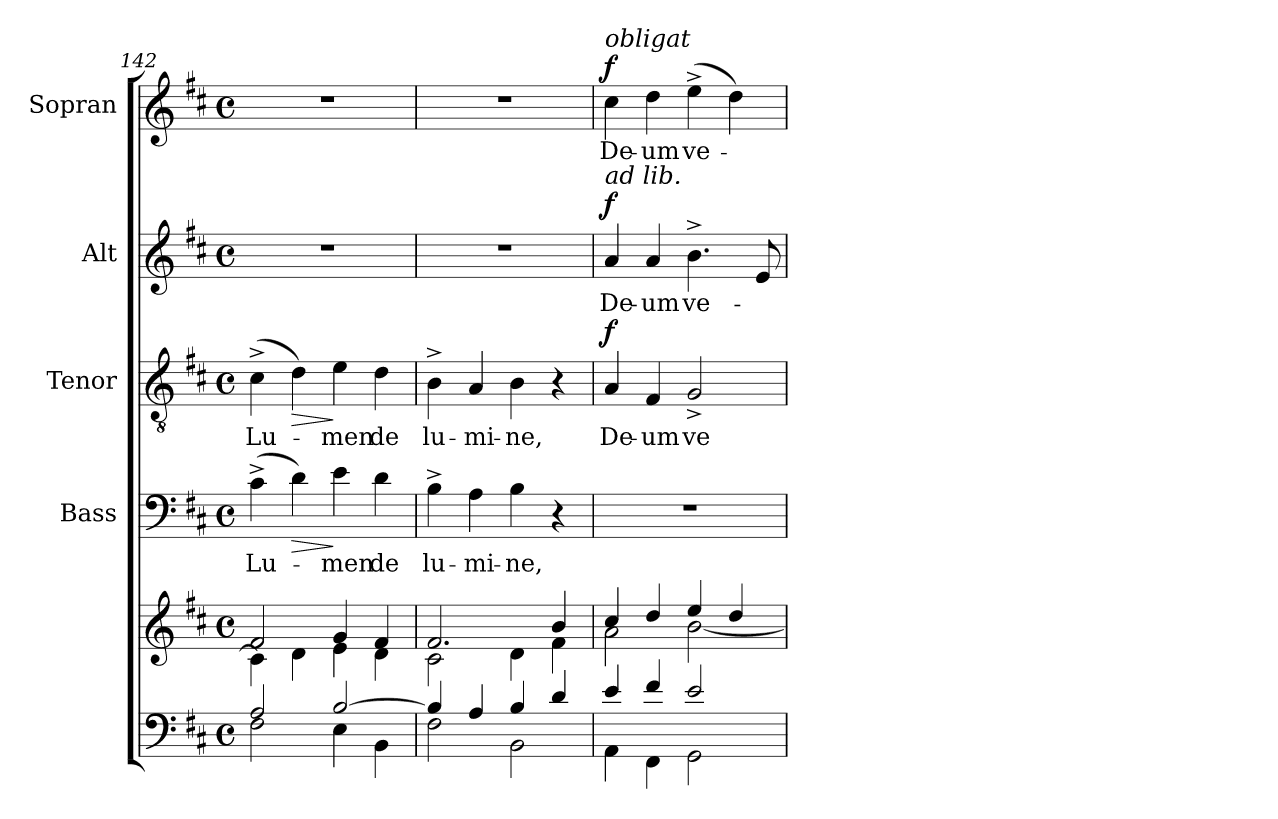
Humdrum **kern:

**kern	**kern	**kern	**text	**dynam	**kern	**text	**dynam	**kern	**text	**dynam	**kern	**text	**dynam
*part5	*part5	*part4	*part4	*part4	*part3	*part3	*part3	*part2	*part2	*part2	*part1	*part1	*part1
*staff6	*staff5	*staff4	*staff4	*staff4	*staff3	*staff3	*staff3	*staff2	*staff2	*staff2	*staff1	*staff1	*staff1
*	*	*I"Bass	*	*	*I"Tenor	*	*	*I"Alt	*	*	*I"Sopran	*	*
*	*	*I'B.	*	*	*I'T.	*	*	*I'A.	*	*	*I'S.	*	*
!!LO:LB:g=z
*clefF4	*clefG2	*clefF4	*	*	*clefGv2	*	*	*clefG2	*	*	*clefG2	*	*
*k[f#c#]	*k[f#c#]	*k[f#c#]	*	*	*k[f#c#]	*	*	*k[f#c#]	*	*	*k[f#c#]	*	*
*D:	*D:	*D:	*	*	*D:	*	*	*D:	*	*	*D:	*	*
*M4/4	*M4/4	*M4/4	*	*	*M4/4	*	*	*M4/4	*	*	*M4/4	*	*
*met(c)	*met(c)	*met(c)	*	*	*met(c)	*	*	*met(c)	*	*	*met(c)	*	*
=142	=142	=142	=142	=142	=142	=142	=142	=142	=142	=142	=142	=142	=142
*^	*^	*	*	*	*	*	*	*	*	*	*	*	*
!	!	!	!	!	!LO:LY:b	!	!	!LO:LY:b	!	!	!	!	!	!	!
2A/	2F#\	2f#/	4c#\]	(>4c#^>\	Lu-	.	(>4c#^>\	Lu-	.	1r	.	.	1r	.	.
!	!	!	!	!	!	!LO:HP:b	!	!	!LO:HP:b	!	!	!	!	!	!
.	.	.	4d\	4d\)	.	>	4d\)	.	>	.	.	.	.	.	.
!	!	!	!	!	!LO:LY:b	!	!	!LO:LY:b	!	!	!	!	!	!	!
[>2B/	4E\	4g/	4e\	4e\	-men	]	4e\	-men	]	.	.	.	.	.	.
!	!	!	!	!	!LO:LY:b	!	!	!LO:LY:b	!	!	!	!	!	!	!
.	4BB\	4f#/	4d\	4d\	de	.	4d\	de	.	.	.	.	.	.	.
=143	=143	=143	=143	=143	=143	=143	=143	=143	=143	=143	=143	=143	=143	=143	=143
!	!	!	!	!	!LO:LY:b	!	!	!LO:LY:b	!	!	!	!	!	!	!
4B/]	2F#\	2.f#/	2c#\	4B^>\	lu-	.	4B^>\	lu-	.	1r	.	.	1r	.	.
!	!	!	!	!	!LO:LY:b	!	!	!LO:LY:b	!	!	!	!	!	!	!
4A/	.	.	.	4A\	-mi-	.	4A/	-mi-	.	.	.	.	.	.	.
!	!	!	!	!	!LO:LY:b	!	!	!LO:LY:b	!	!	!	!	!	!	!
4B/	2BB\	.	4d\	4B\	-ne,	.	4B\	-ne,	.	.	.	.	.	.	.
4d/	.	4b/	4f#\	4r	.	.	4r	.	.	.	.	.	.	.	.
=144	=144	=144	=144	=144	=144	=144	=144	=144	=144	=144	=144	=144	=144	=144	=144
!	!	!	!	!	!	!	!	!	!	!	!	!	!LO:TX:a:i:t=obligat	!	!
!	!	!	!	!	!	!	!	!	!	!LO:TX:a:i:t=ad lib.	!	!	!	!	!
!	!	!	!	!	!	!	!	!LO:LY:b	!LO:DY:a	!	!LO:LY:b	!LO:DY:a	!	!LO:LY:b	!LO:DY:a
4e/	4AA\	4cc#/	2a\	1r	.	.	4A/	De-	f	4a/	De-	f	4cc#\	De-	f
!	!	!	!	!	!	!	!	!LO:LY:b	!	!	!LO:LY:b	!	!	!LO:LY:b	!
4f#/	4FF#\	4dd/	.	.	.	.	4F#/	-um	.	4a/	-um	.	4dd\	-um	.
!	!	!	!	!	!	!	!	!LO:LY:b	!	!	!LO:LY:b	!	!	!LO:LY:b	!
2e/	2GG\	4ee/	[<2b\	.	.	.	2G^>/	ve-	.	4.b^>\	ve-	.	(>4ee^>\	ve-	.
.	.	4dd/	.	.	.	.	.	.	.	.	.	.	4dd\)	.	.
.	.	.	.	.	.	.	.	.	.	8e/	.	.	.	.	.
*v	*v	*	*	*	*	*	*	*	*	*	*	*	*	*	*
*	*v	*v	*	*	*	*	*	*	*	*	*	*	*	*
=	=	=	=	=	=	=	=	=	=	=	=	=	=
*-	*-	*-	*-	*-	*-	*-	*-	*-	*-	*-	*-	*-	*-
